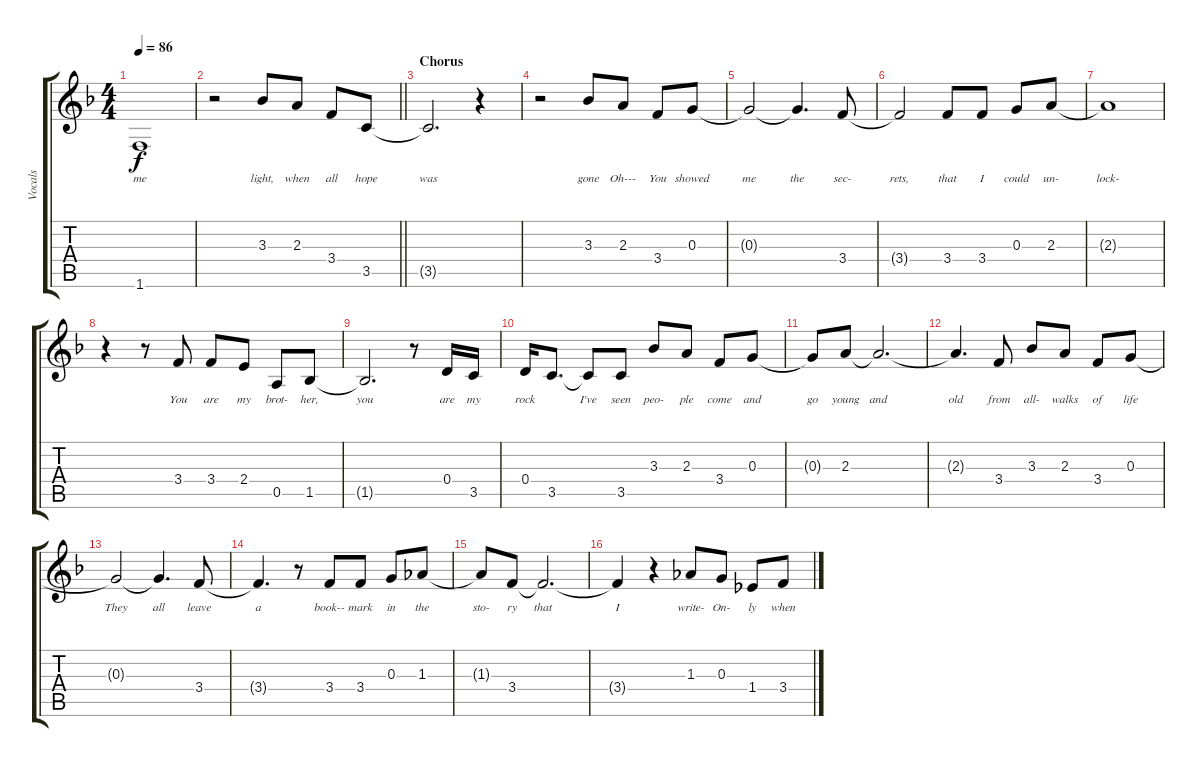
\track ("Vocals" "Vocals") {instrument choiraahs}
\staff {score tabs}
\tuning (E5 B4 G4 D4 A3 E3) {hide}
\ts (4 4)
\tempo 86
\clef g2
\ks f
1.6{t}.1{lyrics (0 "me") lyrics (1 "") lyrics (2 "") lyrics (3 "") lyrics (4 "") dy f} |
\barLineRight lightlight
r.2 3.3.8{lyrics (0 "light,") lyrics (1 "") lyrics (2 "") lyrics (3 "") lyrics (4 "")} 2.3.8{lyrics (0 "when") lyrics (1 "") lyrics (2 "") lyrics (3 "") lyrics (4 "")} 3.4.8{lyrics (0 "all") lyrics (1 "") lyrics (2 "") lyrics (3 "") lyrics (4 "")} 3.5.8{lyrics (0 "hope") lyrics (1 "") lyrics (2 "") lyrics (3 "") lyrics (4 "")} |
\section ("" "Chorus")
3.5{t}.2{d lyrics (0 "was") lyrics (1 "") lyrics (2 "") lyrics (3 "") lyrics (4 "")} r.4 |
r.2 3.3.8{lyrics (0 "gone") lyrics (1 "") lyrics (2 "") lyrics (3 "") lyrics (4 "")} 2.3.8{lyrics (0 "Oh---") lyrics (1 "") lyrics (2 "") lyrics (3 "") lyrics (4 "")} 3.4.8{lyrics (0 "You") lyrics (1 "") lyrics (2 "") lyrics (3 "") lyrics (4 "")} 0.3.8{lyrics (0 "showed") lyrics (1 "") lyrics (2 "") lyrics (3 "") lyrics (4 "")} |
0.3{t}.2{lyrics (0 "me") lyrics (1 "") lyrics (2 "") lyrics (3 "") lyrics (4 "")} 0.3{t}.4{d lyrics (0 "the") lyrics (1 "") lyrics (2 "") lyrics (3 "") lyrics (4 "")} 3.4.8{lyrics (0 "sec-") lyrics (1 "") lyrics (2 "") lyrics (3 "") lyrics (4 "")} |
3.4{t}.2{lyrics (0 "rets,") lyrics (1 "") lyrics (2 "") lyrics (3 "") lyrics (4 "")} 3.4.8{lyrics (0 "that") lyrics (1 "") lyrics (2 "") lyrics (3 "") lyrics (4 "")} 3.4.8{lyrics (0 "I") lyrics (1 "") lyrics (2 "") lyrics (3 "") lyrics (4 "")} 0.3.8{lyrics (0 "could") lyrics (1 "") lyrics (2 "") lyrics (3 "") lyrics (4 "")} 2.3.8{lyrics (0 "un-") lyrics (1 "") lyrics (2 "") lyrics (3 "") lyrics (4 "")} |
2.3{t}.1{lyrics (0 "lock-") lyrics (1 "") lyrics (2 "") lyrics (3 "") lyrics (4 "")} |
r.4 r.8 3.4.8{lyrics (0 "You") lyrics (1 "") lyrics (2 "") lyrics (3 "") lyrics (4 "")} 3.4.8{lyrics (0 "are") lyrics (1 "") lyrics (2 "") lyrics (3 "") lyrics (4 "")} 2.4.8{lyrics (0 "my") lyrics (1 "") lyrics (2 "") lyrics (3 "") lyrics (4 "")} 0.5.8{lyrics (0 "brot-") lyrics (1 "") lyrics (2 "") lyrics (3 "") lyrics (4 "")} 1.5.8{lyrics (0 "her,") lyrics (1 "") lyrics (2 "") lyrics (3 "") lyrics (4 "")} |
1.5{t}.2{d lyrics (0 "you") lyrics (1 "") lyrics (2 "") lyrics (3 "") lyrics (4 "")} r.8 0.4.16{lyrics (0 "are") lyrics (1 "") lyrics (2 "") lyrics (3 "") lyrics (4 "")} 3.5.16{lyrics (0 "my") lyrics (1 "") lyrics (2 "") lyrics (3 "") lyrics (4 "")} |
0.4.16{lyrics (0 "rock") lyrics (1 "") lyrics (2 "") lyrics (3 "") lyrics (4 "")} 3.5.8{d lyrics (0 "") lyrics (1 "") lyrics (2 "") lyrics (3 "") lyrics (4 "")} 3.5{t}.8{lyrics (0 "I've") lyrics (1 "") lyrics (2 "") lyrics (3 "") lyrics (4 "")} 3.5.8{lyrics (0 "seen") lyrics (1 "") lyrics (2 "") lyrics (3 "") lyrics (4 "")} 3.3.8{lyrics (0 "peo-") lyrics (1 "") lyrics (2 "") lyrics (3 "") lyrics (4 "")} 2.3.8{lyrics (0 "ple") lyrics (1 "") lyrics (2 "") lyrics (3 "") lyrics (4 "")} 3.4.8{lyrics (0 "come") lyrics (1 "") lyrics (2 "") lyrics (3 "") lyrics (4 "")} 0.3.8{lyrics (0 "and") lyrics (1 "") lyrics (2 "") lyrics (3 "") lyrics (4 "")} |
0.3{t}.8{lyrics (0 "go") lyrics (1 "") lyrics (2 "") lyrics (3 "") lyrics (4 "")} 2.3.8{lyrics (0 "young") lyrics (1 "") lyrics (2 "") lyrics (3 "") lyrics (4 "")} 2.3{t}.2{d lyrics (0 "and") lyrics (1 "") lyrics (2 "") lyrics (3 "") lyrics (4 "")} |
2.3{t}.4{d lyrics (0 "old") lyrics (1 "") lyrics (2 "") lyrics (3 "") lyrics (4 "")} 3.4.8{lyrics (0 "from") lyrics (1 "") lyrics (2 "") lyrics (3 "") lyrics (4 "")} 3.3.8{lyrics (0 "all-") lyrics (1 "") lyrics (2 "") lyrics (3 "") lyrics (4 "")} 2.3.8{lyrics (0 "walks") lyrics (1 "") lyrics (2 "") lyrics (3 "") lyrics (4 "")} 3.4.8{lyrics (0 "of") lyrics (1 "") lyrics (2 "") lyrics (3 "") lyrics (4 "")} 0.3.8{lyrics (0 "life") lyrics (1 "") lyrics (2 "") lyrics (3 "") lyrics (4 "")} |
0.3{t}.2{lyrics (0 "They") lyrics (1 "") lyrics (2 "") lyrics (3 "") lyrics (4 "")} 0.3{t}.4{d lyrics (0 "all") lyrics (1 "") lyrics (2 "") lyrics (3 "") lyrics (4 "")} 3.4.8{lyrics (0 "leave") lyrics (1 "") lyrics (2 "") lyrics (3 "") lyrics (4 "")} |
3.4{t}.4{d lyrics (0 "a") lyrics (1 "") lyrics (2 "") lyrics (3 "") lyrics (4 "")} r.8 3.4.8{lyrics (0 "book--") lyrics (1 "") lyrics (2 "") lyrics (3 "") lyrics (4 "")} 3.4.8{lyrics (0 "mark") lyrics (1 "") lyrics (2 "") lyrics (3 "") lyrics (4 "")} 0.3.8{lyrics (0 "in") lyrics (1 "") lyrics (2 "") lyrics (3 "") lyrics (4 "")} 1.3.8{lyrics (0 "the") lyrics (1 "") lyrics (2 "") lyrics (3 "") lyrics (4 "")} |
1.3{t}.8{lyrics (0 "sto-") lyrics (1 "") lyrics (2 "") lyrics (3 "") lyrics (4 "")} 3.4.8{lyrics (0 "ry") lyrics (1 "") lyrics (2 "") lyrics (3 "") lyrics (4 "")} 3.4{t}.2{d lyrics (0 "that") lyrics (1 "") lyrics (2 "") lyrics (3 "") lyrics (4 "")} |
3.4{t}.4{lyrics (0 "I") lyrics (1 "") lyrics (2 "") lyrics (3 "") lyrics (4 "")} r.4 1.3.8{lyrics (0 "write-") lyrics (1 "") lyrics (2 "") lyrics (3 "") lyrics (4 "")} 0.3.8{lyrics (0 "On-") lyrics (1 "") lyrics (2 "") lyrics (3 "") lyrics (4 "")} 1.4.8{lyrics (0 "ly") lyrics (1 "") lyrics (2 "") lyrics (3 "") lyrics (4 "")} 3.4.8{lyrics (0 "when") lyrics (1 "") lyrics (2 "") lyrics (3 "") lyrics (4 "")}
